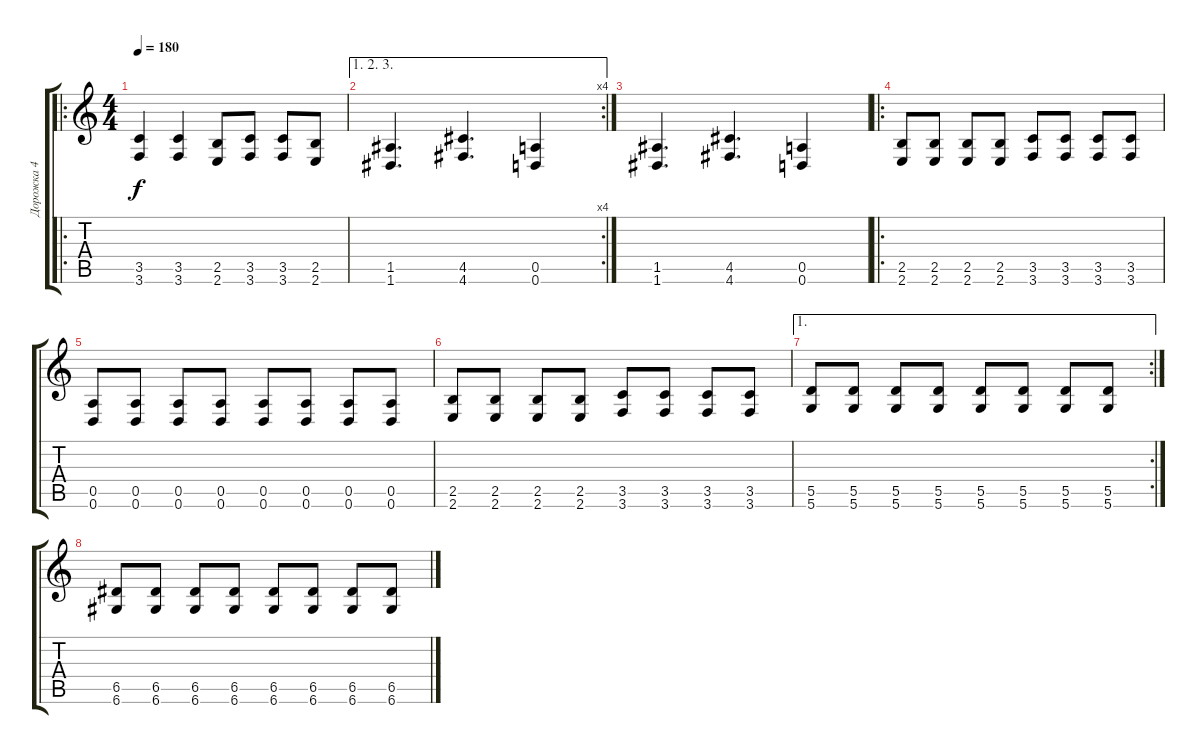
\track ("Дорожка 4" "Дорожка 4") {instrument distortionguitar}
\staff {score tabs}
\tuning (E4 B3 G3 D3 A2 D2) {hide}
\ro
\ts (4 4)
\tempo 180
\clef g2
\ks c
(3.5 3.6).4{dy f instrument distortionguitar} (3.5 3.6).4 (2.5 2.6).8 (3.5 3.6).8 (3.5 3.6).8 (2.5 2.6).8 |
\ae (1 2 3)
\rc 4
(1.5 1.6).4{d} (4.5 4.6).4{d} (0.5 0.6).4 |
(1.5 1.6).4{d} (4.5 4.6).4{d} (0.5 0.6).4 |
\ro
(2.5 2.6).8 (2.5 2.6).8 (2.5 2.6).8 (2.5 2.6).8 (3.5 3.6).8 (3.5 3.6).8 (3.5 3.6).8 (3.5 3.6).8 |
(0.5 0.6).8 (0.5 0.6).8 (0.5 0.6).8 (0.5 0.6).8 (0.5 0.6).8 (0.5 0.6).8 (0.5 0.6).8 (0.5 0.6).8 |
(2.5 2.6).8 (2.5 2.6).8 (2.5 2.6).8 (2.5 2.6).8 (3.5 3.6).8 (3.5 3.6).8 (3.5 3.6).8 (3.5 3.6).8 |
\ae 1
\rc 2
(5.5 5.6).8 (5.5 5.6).8 (5.5 5.6).8 (5.5 5.6).8 (5.5 5.6).8 (5.5 5.6).8 (5.5 5.6).8 (5.5 5.6).8 |
(6.5 6.6).8 (6.5 6.6).8 (6.5 6.6).8 (6.5 6.6).8 (6.5 6.6).8 (6.5 6.6).8 (6.5 6.6).8 (6.5 6.6).8
